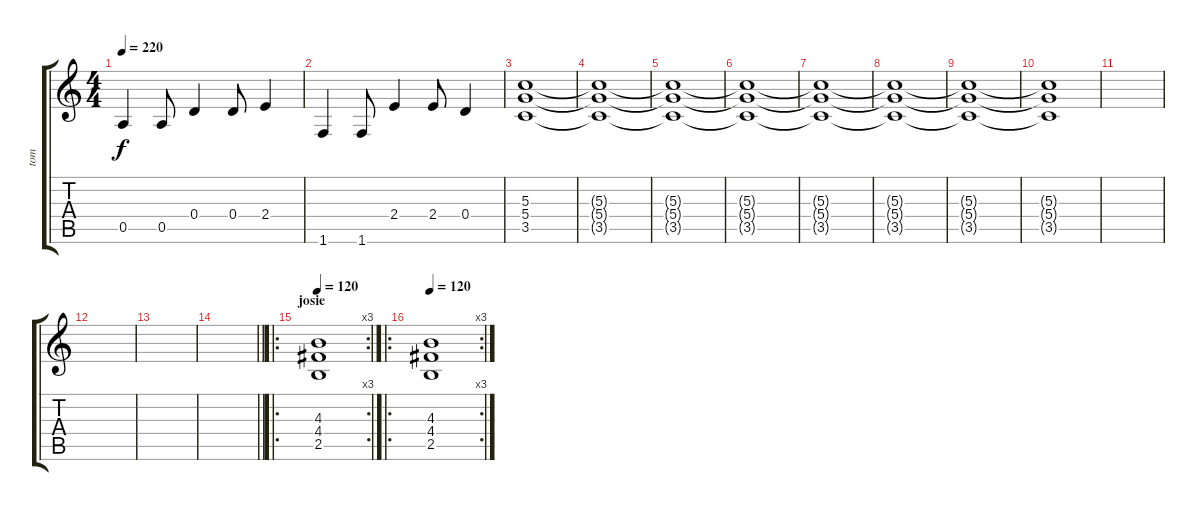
\track ("tom" "tom") {instrument distortionguitar}
\staff {score tabs}
\tuning (E4 B3 G3 D3 A2 E2) {hide}
\ts (4 4)
\tempo 220
\clef g2
\ks c
0.5.4{dy f} 0.5.8 0.4.4 0.4.8 2.4.4 |
1.6.4 1.6.8 2.4.4 2.4.8 0.4.4 |
(5.3 5.4 3.5).1 |
(5.3{t} 5.4{t} 3.5{t}).1{volume 8} |
(5.3{t} 5.4{t} 3.5{t}).1 |
(5.3{t} 5.4{t} 3.5{t}).1 |
(5.3{t} 5.4{t} 3.5{t}).1{volume 0} |
(5.3{t} 5.4{t} 3.5{t}).1 |
(5.3{t} 5.4{t} 3.5{t}).1 |
(5.3{t} 5.4{t} 3.5{t}).1 |
|
|
|
\barLineRight lightlight
|
\ro
\rc 3
\section ("" "josie")
\tempo 120
(4.3 4.4 2.5).1{volume 16} |
\ro
\rc 3
\tempo 120
(4.3 4.4 2.5).1{volume 10}
